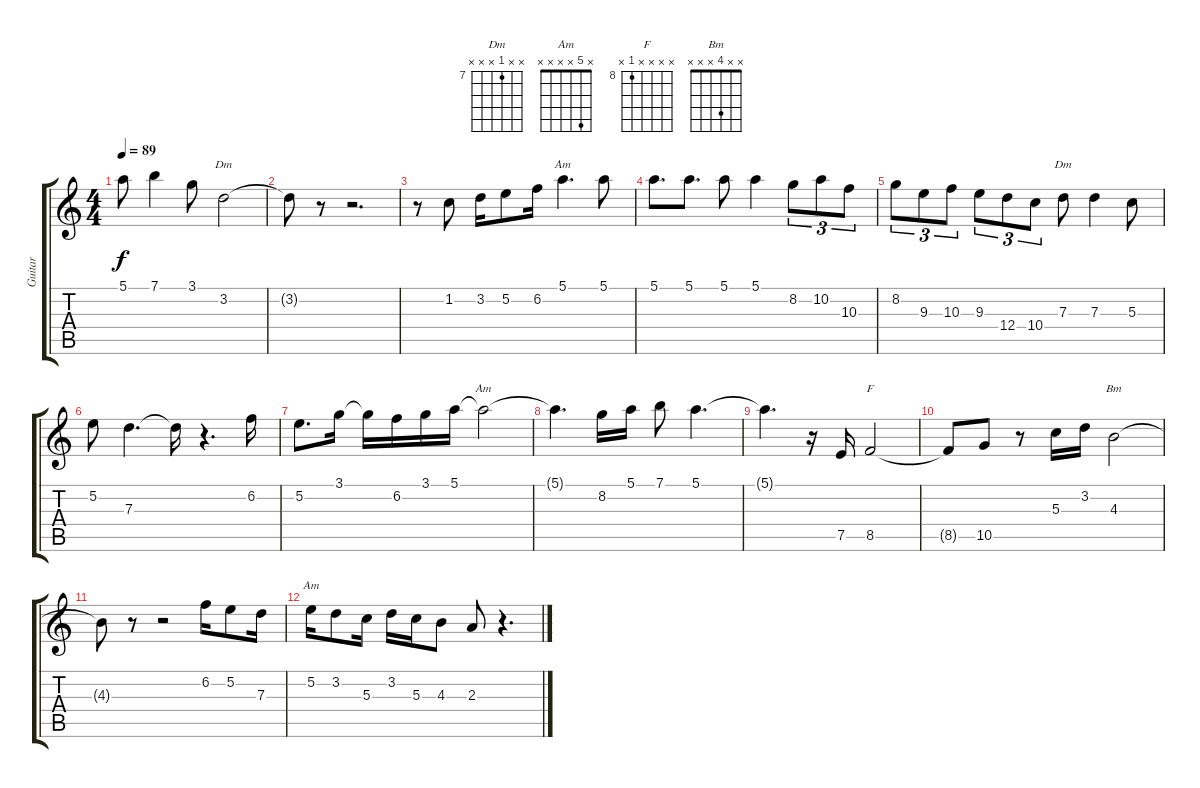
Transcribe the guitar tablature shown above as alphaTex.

\track ("Guitar" "Guitar") {instrument electricguitarclean}
\staff {score tabs}
\tuning (E4 B3 G3 D3 A2 E2) {hide}
\chord ("Dm" x 3 x x x x)
\chord ("Am" 5 x x x x x)
\chord ("Dm" x x 7 x x x) {firstfret 7}
\chord ("Am" x x x x x x)
\chord ("F" x x x x 8 x) {firstfret 8}
\chord ("Bm" x x 4 x x x)
\chord ("Am" x 5 x x x x)
\ts (4 4)
\tempo 89
\clef g2
\ks c
5.1.8{dy f} 7.1.4 3.1.8 3.2.2{ch "Dm"} |
3.2{t}.8 r.8 r.2{d} |
r.8 1.2.8 3.2.16 5.2.8 6.2.16 5.1.4{d ch "Am"} 5.1.8 |
5.1.8{d} 5.1.8{d} 5.1.8 5.1.4 8.2.8{tu (3 2)} 10.2.8{tu (3 2)} 10.3.8{tu (3 2)} |
8.2.8{tu (3 2)} 9.3.8{tu (3 2)} 10.3.8{tu (3 2)} 9.3.8{tu (3 2)} 12.4.8{tu (3 2)} 10.4.8{tu (3 2)} 7.3.8{ch "Dm"} 7.3.4 5.3.8 |
5.2.8 7.3.4{d} 7.3{t}.16 r.4{d} 6.2.16 |
5.2.8{d} 3.1.16 3.1{t}.16 6.2.16 3.1.16 5.1.16 5.1{t}.2{ch "Am"} |
5.1{t}.4{d} 8.2.16 5.1.16 7.1.8 5.1.4{d} |
5.1{t}.4{d} r.16 7.5.16 8.5.2{ch "F"} |
8.5{t}.8 10.5.8 r.8 5.3.16 3.2.16 4.3.2{ch "Bm"} |
4.3{t}.8 r.8 r.2 6.2.16 5.2.8 7.3.16 |
5.2.16{ch "Am"} 3.2.8 5.3.16 3.2.16 5.3.16 4.3.8 2.3.8 r.4{d}
